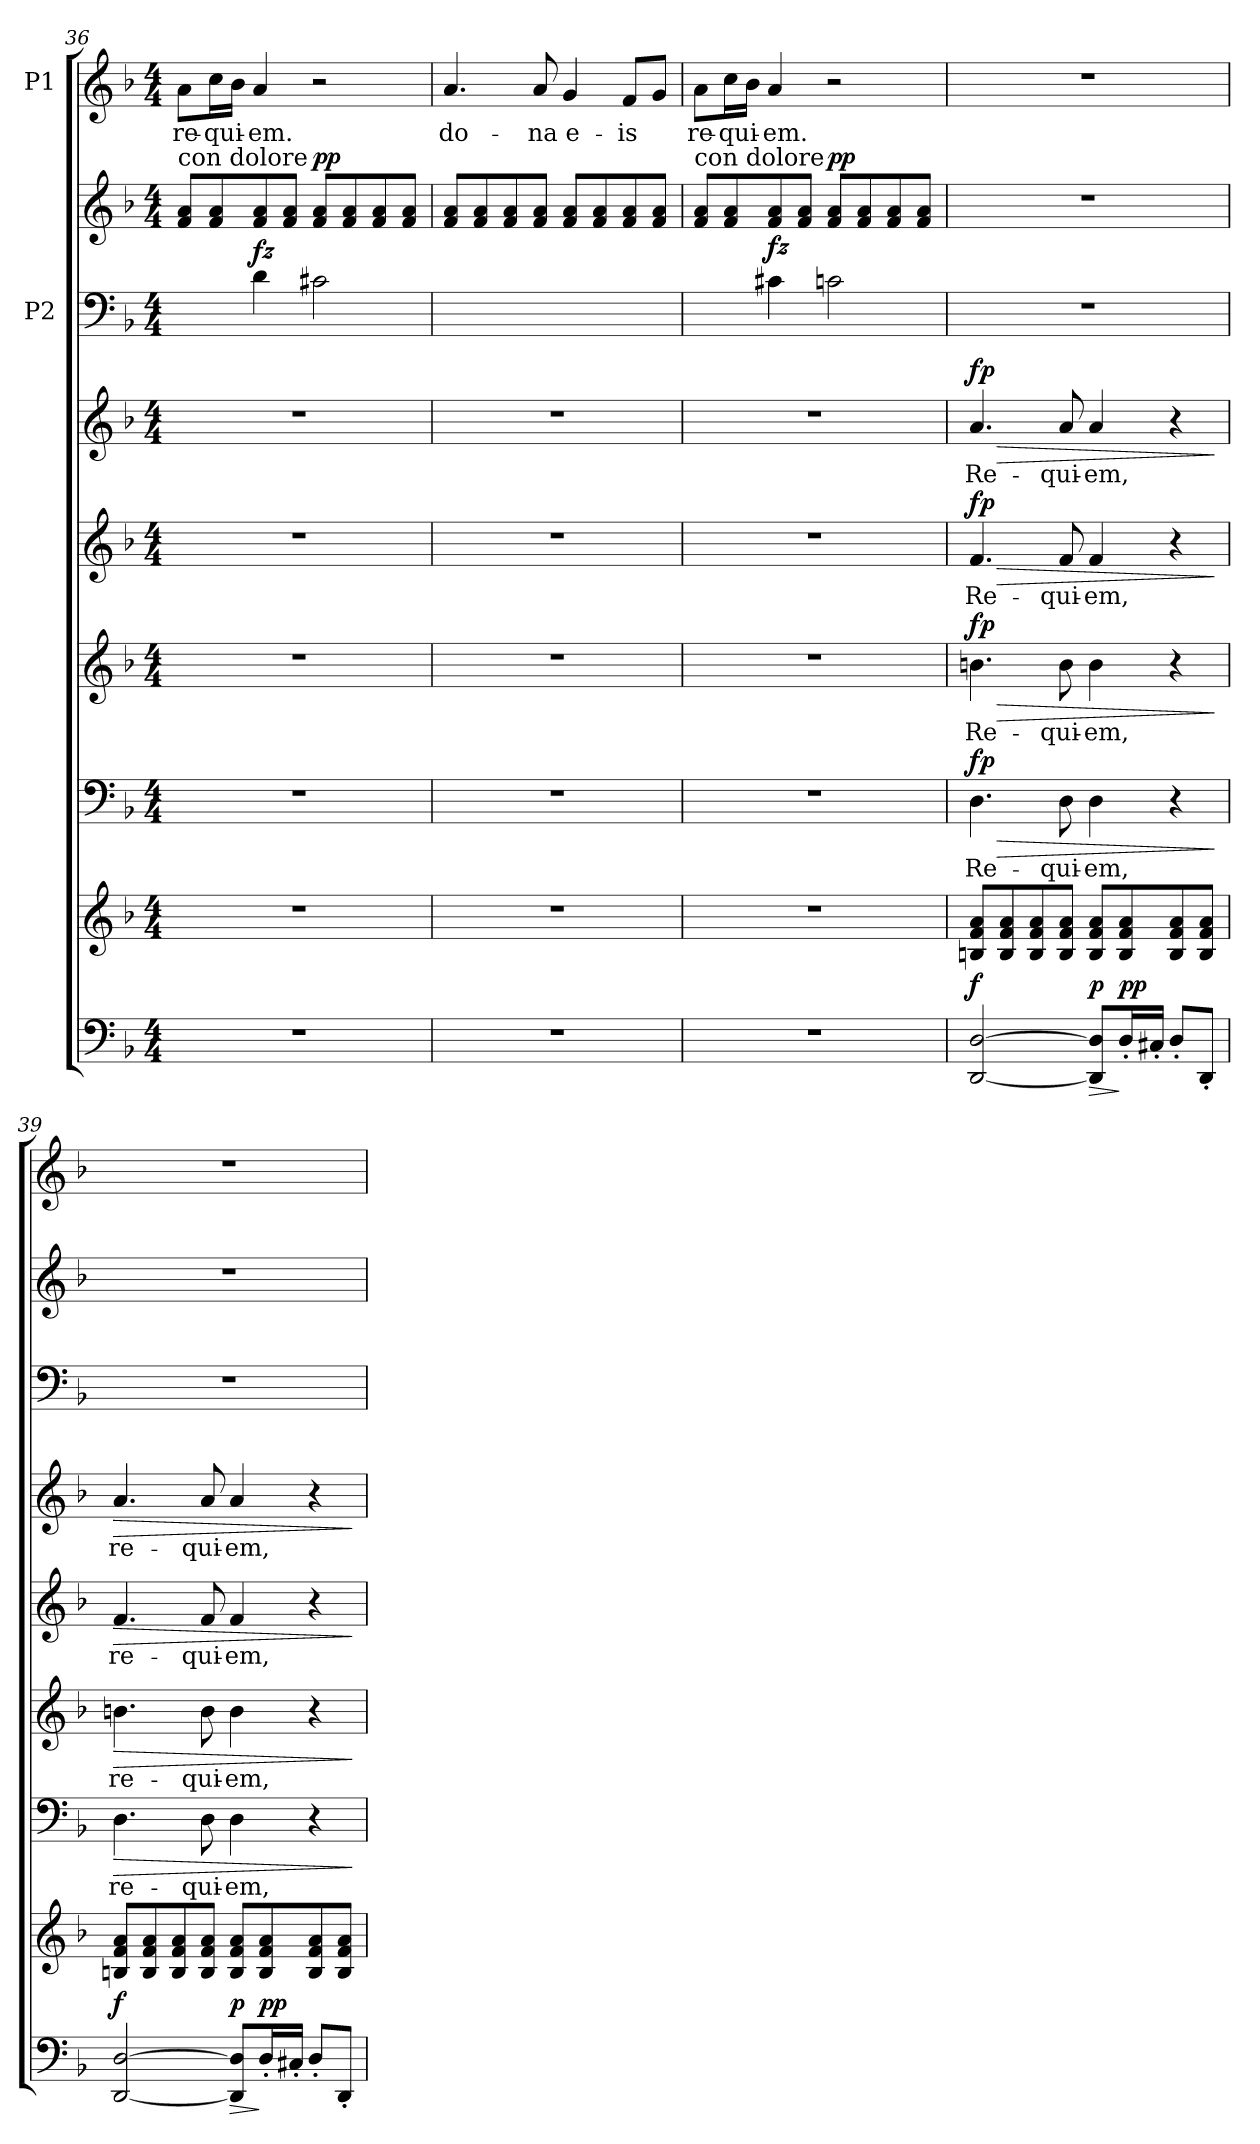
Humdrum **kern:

**kern	**dynam	**kern	**kern	**text	**dynam	**kern	**text	**dynam	**kern	**text	**dynam	**kern	**text	**dynam	**kern	**kern	**dynam	**kern	**text
*part8	*part8	*part7	*part6	*part6	*part6	*part5	*part5	*part5	*part4	*part4	*part4	*part3	*part3	*part3	*part2	*part2	*part2	*part1	*part1
*staff9	*staff9	*staff8	*staff7	*staff7	*staff7	*staff6	*staff6	*staff6	*staff5	*staff5	*staff5	*staff4	*staff4	*staff4	*staff3	*staff2	*staff2/3	*staff1	*staff1
*	*	*	*	*	*	*	*	*	*	*	*	*	*	*	*I"P2	*	*	*I"P1	*
*clefF4	*	*clefG2	*clefF4	*	*	*clefG2	*	*	*clefG2	*	*	*clefG2	*	*	*clefF4	*clefG2	*	*clefG2	*
*k[b-]	*	*k[b-]	*k[b-]	*	*	*k[b-]	*	*	*k[b-]	*	*	*k[b-]	*	*	*k[b-]	*k[b-]	*	*k[b-]	*
*F:	*	*F:	*F:	*	*	*F:	*	*	*F:	*	*	*F:	*	*	*F:	*F:	*	*F:	*
*M4/4	*	*M4/4	*M4/4	*	*	*M4/4	*	*	*M4/4	*	*	*M4/4	*	*	*M4/4	*M4/4	*	*M4/4	*
=36	=36	=36	=36	=36	=36	=36	=36	=36	=36	=36	=36	=36	=36	=36	=36	=36	=36	=36	=36
!	!	!	!	!	!	!	!	!	!	!	!	!	!	!	!	!LO:TX:a:t=con dolore	!	!	!
!	!	!	!	!	!	!	!	!	!	!	!	!	!	!	!	!	!	!	!LO:LY:b
1r	.	1r	1r	.	.	1r	.	.	1r	.	.	1r	.	.	4ryy	8f/ 8a/L	.	8a\L	re-
!	!	!	!	!	!	!	!	!	!	!	!	!	!	!	!	!	!	!	!LO:LY:b
.	.	.	.	.	.	.	.	.	.	.	.	.	.	.	.	8f/ 8a/	.	16cc\L	-qui-
.	.	.	.	.	.	.	.	.	.	.	.	.	.	.	.	.	.	16b-\JJ	.
!	!	!	!	!	!	!	!	!	!	!	!	!	!	!	!	!	!LO:DY:a=2	!	!LO:LY:b
.	.	.	.	.	.	.	.	.	.	.	.	.	.	.	4d\	8f/ 8a/	fz	4a/	-em.
.	.	.	.	.	.	.	.	.	.	.	.	.	.	.	.	8f/ 8a/J	.	.	.
!	!	!	!	!	!	!	!	!	!	!	!	!	!	!	!	!	!LO:DY:a	!	!
.	.	.	.	.	.	.	.	.	.	.	.	.	.	.	2c#X\	8f/ 8a/L	pp	2r	.
.	.	.	.	.	.	.	.	.	.	.	.	.	.	.	.	8f/ 8a/	.	.	.
.	.	.	.	.	.	.	.	.	.	.	.	.	.	.	.	8f/ 8a/	.	.	.
.	.	.	.	.	.	.	.	.	.	.	.	.	.	.	.	8f/ 8a/J	.	.	.
=37	=37	=37	=37	=37	=37	=37	=37	=37	=37	=37	=37	=37	=37	=37	=37	=37	=37	=37	=37
!	!	!	!	!	!	!	!	!	!	!	!	!	!	!	!	!	!	!	!LO:LY:b
1r	.	1r	1r	.	.	1r	.	.	1r	.	.	1r	.	.	1ryy	8f/ 8a/L	.	4.a/	do-
.	.	.	.	.	.	.	.	.	.	.	.	.	.	.	.	8f/ 8a/	.	.	.
.	.	.	.	.	.	.	.	.	.	.	.	.	.	.	.	8f/ 8a/	.	.	.
!	!	!	!	!	!	!	!	!	!	!	!	!	!	!	!	!	!	!	!LO:LY:b
.	.	.	.	.	.	.	.	.	.	.	.	.	.	.	.	8f/ 8a/J	.	8a/	-na
!	!	!	!	!	!	!	!	!	!	!	!	!	!	!	!	!	!	!	!LO:LY:b
.	.	.	.	.	.	.	.	.	.	.	.	.	.	.	.	8f/ 8a/L	.	4g/	e-
.	.	.	.	.	.	.	.	.	.	.	.	.	.	.	.	8f/ 8a/	.	.	.
!	!	!	!	!	!	!	!	!	!	!	!	!	!	!	!	!	!	!	!LO:LY:b
.	.	.	.	.	.	.	.	.	.	.	.	.	.	.	.	8f/ 8a/	.	8f/L	-is
.	.	.	.	.	.	.	.	.	.	.	.	.	.	.	.	8f/ 8a/J	.	8g/J	.
=38	=38	=38	=38	=38	=38	=38	=38	=38	=38	=38	=38	=38	=38	=38	=38	=38	=38	=38	=38
!	!	!	!	!	!	!	!	!	!	!	!	!	!	!	!	!LO:TX:a:t=con dolore	!	!	!
!	!	!	!	!	!	!	!	!	!	!	!	!	!	!	!	!	!	!	!LO:LY:b
1r	.	1r	1r	.	.	1r	.	.	1r	.	.	1r	.	.	4ryy	8f/ 8a/L	.	8a\L	re-
!	!	!	!	!	!	!	!	!	!	!	!	!	!	!	!	!	!	!	!LO:LY:b
.	.	.	.	.	.	.	.	.	.	.	.	.	.	.	.	8f/ 8a/	.	16cc\L	-qui-
.	.	.	.	.	.	.	.	.	.	.	.	.	.	.	.	.	.	16b-\JJ	.
!	!	!	!	!	!	!	!	!	!	!	!	!	!	!	!	!	!LO:DY:a=2	!	!LO:LY:b
.	.	.	.	.	.	.	.	.	.	.	.	.	.	.	4c#X\	8f/ 8a/	fz	4a/	-em.
.	.	.	.	.	.	.	.	.	.	.	.	.	.	.	.	8f/ 8a/J	.	.	.
!	!	!	!	!	!	!	!	!	!	!	!	!	!	!	!	!	!LO:DY:a	!	!
.	.	.	.	.	.	.	.	.	.	.	.	.	.	.	2cn\	8f/ 8a/L	pp	2r	.
.	.	.	.	.	.	.	.	.	.	.	.	.	.	.	.	8f/ 8a/	.	.	.
.	.	.	.	.	.	.	.	.	.	.	.	.	.	.	.	8f/ 8a/	.	.	.
.	.	.	.	.	.	.	.	.	.	.	.	.	.	.	.	8f/ 8a/J	.	.	.
=38X1	=38X1	=38X1	=38X1	=38X1	=38X1	=38X1	=38X1	=38X1	=38X1	=38X1	=38X1	=38X1	=38X1	=38X1	=38X1	=38X1	=38X1	=38X1	=38X1
!	!LO:DY:a	!	!	!LO:LY:b	!LO:HP:b	!	!LO:LY:b	!LO:HP:b	!	!LO:LY:b	!LO:HP:b	!	!LO:LY:b	!LO:HP:b	!	!	!	!	!
!	!	!	!	!	!LO:DY:n=1:a	!	!	!	!	!	!	!	!	!	!	!	!	!	!
!	!	!	!	!	!LO:DY:n=2:a	!	!	!LO:DY:n=1:a	!	!	!	!	!	!	!	!	!	!	!
!	!	!	!	!	!	!	!	!LO:DY:n=2:a	!	!	!LO:DY:n=1:a	!	!	!	!	!	!	!	!
!	!	!	!	!	!	!	!	!	!	!	!LO:DY:n=2:a	!	!	!LO:DY:n=1:a	!	!	!	!	!
!	!	!	!	!	!	!	!	!	!	!	!	!	!	!LO:DY:n=2:a	!	!	!	!	!
[2DD/ [2D/	f	8Bn/ 8f/ 8a/L	4.D\	Re-	> f p	4.bn\	Re-	> f p	4.f/	Re-	> f p	4.a/	Re-	> f p	1r	1r	.	1r	.
.	.	8B/ 8f/ 8a/	.	.	.	.	.	.	.	.	.	.	.	.	.	.	.	.	.
.	.	8B/ 8f/ 8a/	.	.	.	.	.	.	.	.	.	.	.	.	.	.	.	.	.
!	!	!	!	!LO:LY:b	!	!	!LO:LY:b	!	!	!LO:LY:b	!	!	!LO:LY:b	!	!	!	!	!	!
.	.	8B/ 8f/ 8a/J	8D\	-qui-	.	8b\	-qui-	.	8f/	-qui-	.	8a/	-qui-	.	.	.	.	.	.
!	!LO:HP:b	!	!	!LO:LY:b	!	!	!LO:LY:b	!	!	!LO:LY:b	!	!	!LO:LY:b	!	!	!	!	!	!
!	!LO:DY:n=1:a	!	!	!	!	!	!	!	!	!	!	!	!	!	!	!	!	!	!
8DD/] 8D/]L	> p	8B/ 8f/ 8a/L	4D\	-em,	.	4b\	-em,	.	4f/	-em,	.	4a/	-em,	.	.	.	.	.	.
!	!LO:DY:n=2:a	!	!	!	!	!	!	!	!	!	!	!	!	!	!	!	!	!	!
16D'/L	] pp	8B/ 8f/ 8a/	.	.	.	.	.	.	.	.	.	.	.	.	.	.	.	.	.
16C#X'/JJ	.	.	.	.	.	.	.	.	.	.	.	.	.	.	.	.	.	.	.
8D'/L	.	8B/ 8f/ 8a/	4r	.	.	4r	.	.	4r	.	.	4r	.	.	.	.	.	.	.
8DD'/J	.	8B/ 8f/ 8a/J	.	.	.	.	.	.	.	.	.	.	.	.	.	.	.	.	.
.	.	.	.	.	]	.	.	]	.	.	]	.	.	]	.	.	.	.	.
=39	=39	=39	=39	=39	=39	=39	=39	=39	=39	=39	=39	=39	=39	=39	=39	=39	=39	=39	=39
!	!LO:DY:a	!	!	!LO:LY:b	!LO:HP:b	!	!LO:LY:b	!LO:HP:b	!	!LO:LY:b	!LO:HP:b	!	!LO:LY:b	!LO:HP:b	!	!	!	!	!
[2DD/ [2D/	f	8Bn/ 8f/ 8a/L	4.D\	re-	>	4.bn\	re-	>	4.f/	re-	>	4.a/	re-	>	1r	1r	.	1r	.
.	.	8B/ 8f/ 8a/	.	.	.	.	.	.	.	.	.	.	.	.	.	.	.	.	.
.	.	8B/ 8f/ 8a/	.	.	.	.	.	.	.	.	.	.	.	.	.	.	.	.	.
!	!	!	!	!LO:LY:b	!	!	!LO:LY:b	!	!	!LO:LY:b	!	!	!LO:LY:b	!	!	!	!	!	!
.	.	8B/ 8f/ 8a/J	8D\	-qui-	.	8b\	-qui-	.	8f/	-qui-	.	8a/	-qui-	.	.	.	.	.	.
!	!LO:HP:b	!	!	!LO:LY:b	!	!	!LO:LY:b	!	!	!LO:LY:b	!	!	!LO:LY:b	!	!	!	!	!	!
!	!LO:DY:n=1:a	!	!	!	!	!	!	!	!	!	!	!	!	!	!	!	!	!	!
8DD/] 8D/]L	> p	8B/ 8f/ 8a/L	4D\	-em,	.	4b\	-em,	.	4f/	-em,	.	4a/	-em,	.	.	.	.	.	.
!	!LO:DY:n=2:a	!	!	!	!	!	!	!	!	!	!	!	!	!	!	!	!	!	!
16D'/L	] pp	8B/ 8f/ 8a/	.	.	.	.	.	.	.	.	.	.	.	.	.	.	.	.	.
16C#X'/JJ	.	.	.	.	.	.	.	.	.	.	.	.	.	.	.	.	.	.	.
8D'/L	.	8B/ 8f/ 8a/	4r	.	.	4r	.	.	4r	.	.	4r	.	.	.	.	.	.	.
8DD'/J	.	8B/ 8f/ 8a/J	.	.	.	.	.	.	.	.	.	.	.	.	.	.	.	.	.
.	.	.	.	.	]	.	.	]	.	.	]	.	.	]	.	.	.	.	.
=	=	=	=	=	=	=	=	=	=	=	=	=	=	=	=	=	=	=	=
*-	*-	*-	*-	*-	*-	*-	*-	*-	*-	*-	*-	*-	*-	*-	*-	*-	*-	*-	*-
